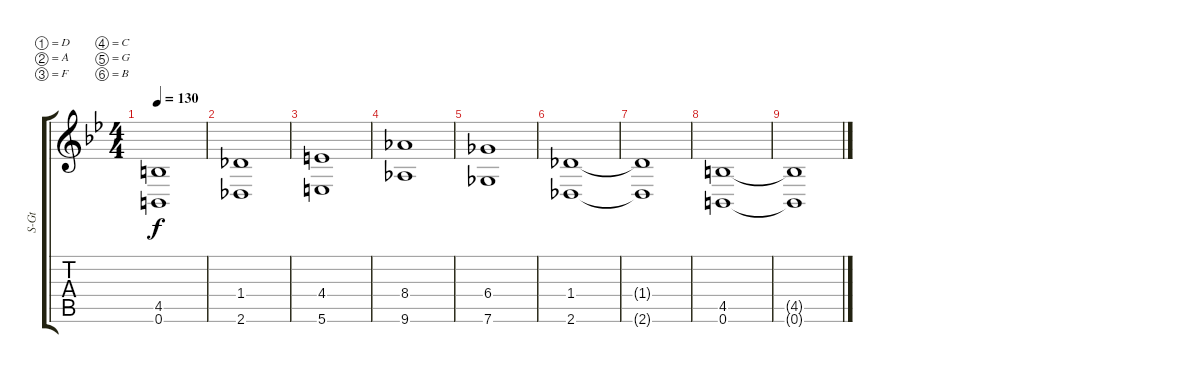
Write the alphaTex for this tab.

\bracketExtendMode groupsimilarinstruments
\otherSystemsTrackNameOrientation horizontal
\track ("Synthesizer" "S-Gt") {instrument pad8sweep}
\staff {score tabs}
\tuning (D4 A3 F3 C3 G2 B1)
\displaytranspose 12
\ts (4 4)
\tempo 130
\clef g2
\ks bb
(4.5{t acc forcenatural} 0.6{t acc forcenatural}).1{dy f beam Up} |
(2.6{acc b} 1.4{acc b}).1{beam Up} |
(4.4{acc forcenatural} 5.6{acc forcenatural}).1{beam Up} |
(8.4{acc b} 9.6{acc b}).1{beam Up} |
(7.6{acc b} 6.4{acc b}).1{beam Up} |
(1.4{acc b} 2.6{acc b}).1{beam Up} |
(2.6{t acc b} 1.4{t acc b}).1{beam Up} |
(0.6{acc forcenatural} 4.5{acc forcenatural}).1{beam Up} |
(4.5{t acc forcenatural} 0.6{t acc forcenatural}).1{beam Up}
